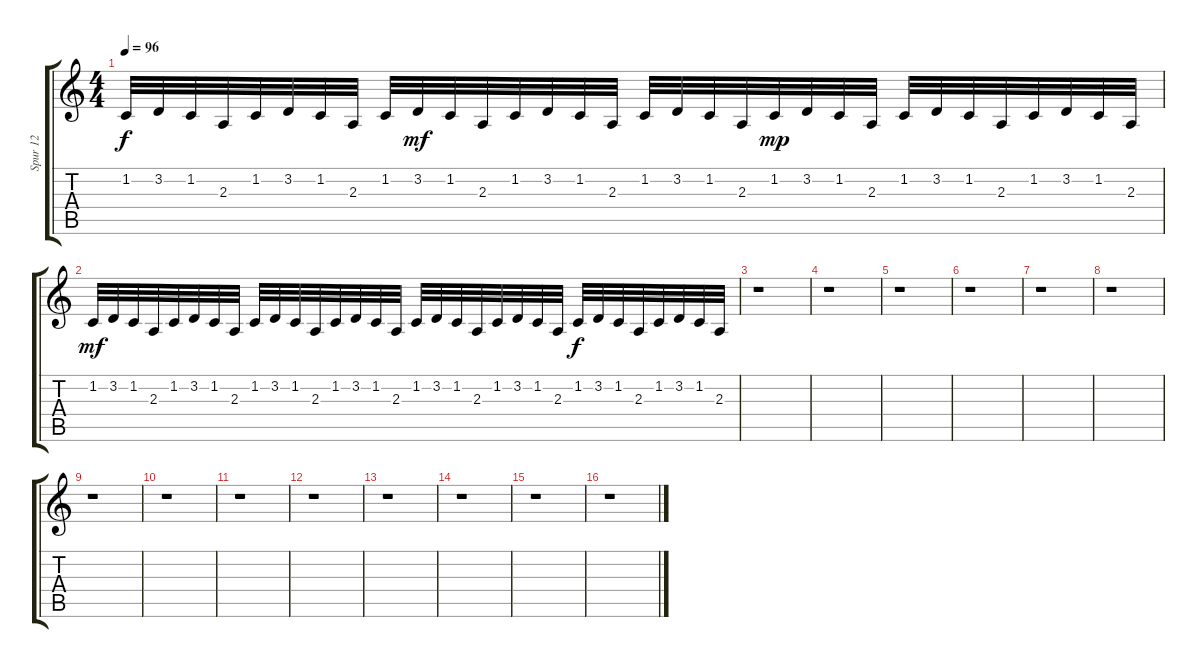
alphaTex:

\track ("Spur 12" "Spur 12") {instrument ocarina}
\staff {score tabs}
\tuning (E4 B3 G3 D3 A2 E2) {hide}
\ts (4 4)
\tempo 96
\clef g2
\ks c
1.2.32{dy f balance 4} 3.2.32 1.2.32 2.3.32 1.2.32{balance 6} 3.2.32 1.2.32{balance 6} 2.3.32 1.2.32{balance 7} 3.2.32{dy mf} 1.2.32 2.3.32{balance 8} 1.2.32 3.2.32{balance 9} 1.2.32 2.3.32{balance 10} 1.2.32 3.2.32{balance 14} 1.2.32 2.3.32 1.2.32{dy mp} 3.2.32 1.2.32 2.3.32 1.2.32 3.2.32 1.2.32 2.3.32 1.2.32 3.2.32 1.2.32 2.3.32 |
1.2.32{dy mf} 3.2.32 1.2.32 2.3.32 1.2.32 3.2.32 1.2.32 2.3.32 1.2.32 3.2.32 1.2.32 2.3.32 1.2.32 3.2.32 1.2.32 2.3.32 1.2.32 3.2.32 1.2.32 2.3.32 1.2.32 3.2.32 1.2.32 2.3.32 1.2.32{dy f} 3.2.32 1.2.32 2.3.32 1.2.32 3.2.32 1.2.32 2.3.32 |
r.1 |
r.1 |
r.1 |
r.1 |
r.1 |
r.1 |
r.1 |
r.1 |
r.1 |
r.1 |
r.1 |
r.1 |
r.1 |
r.1
